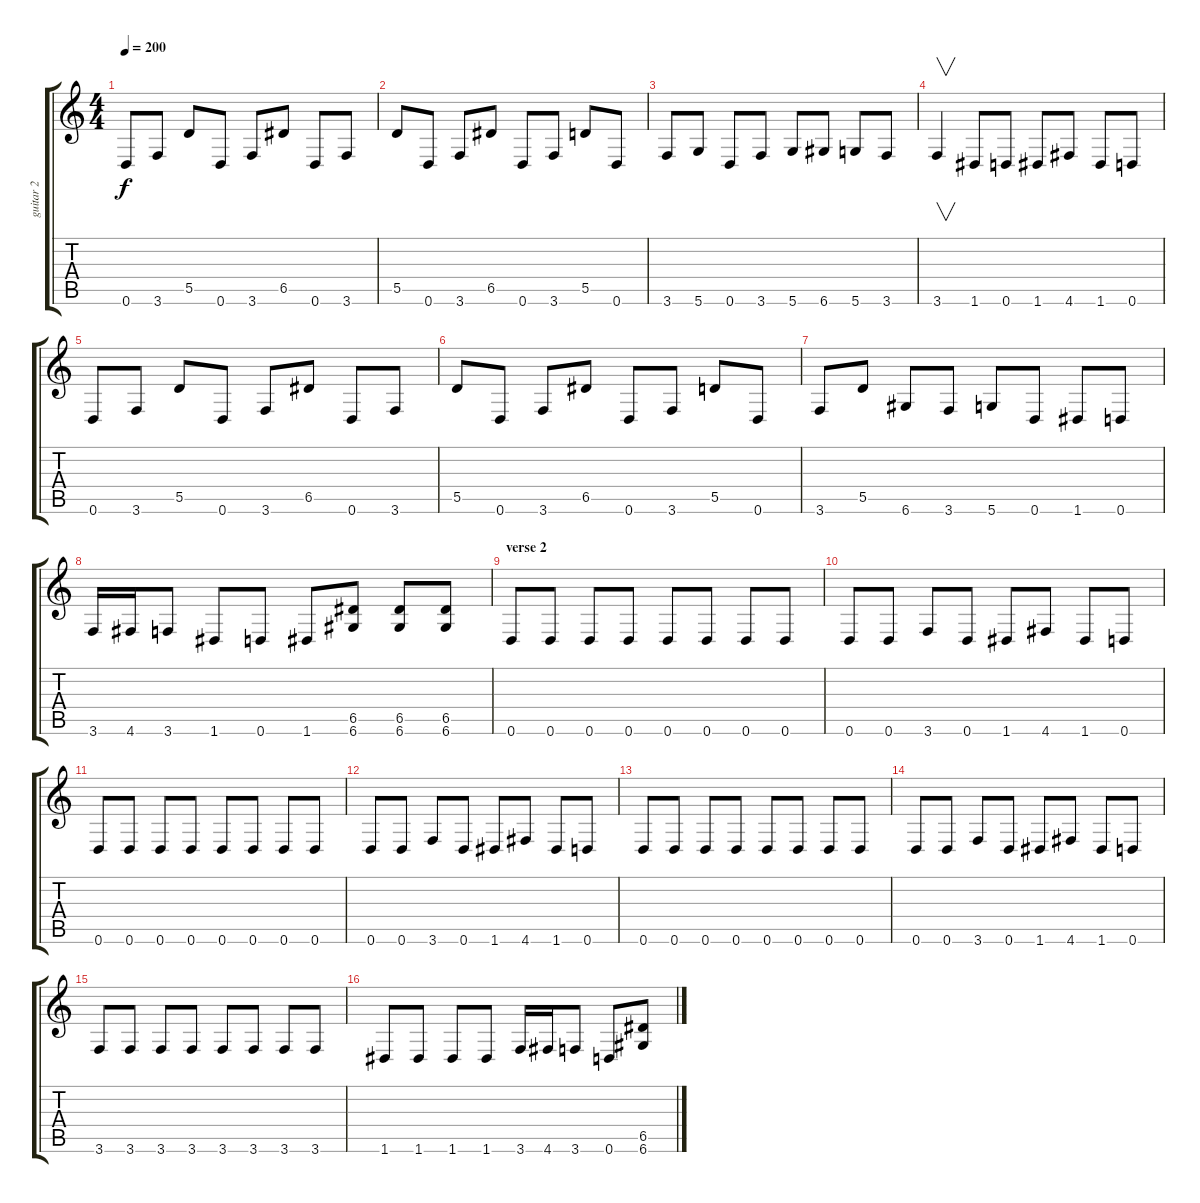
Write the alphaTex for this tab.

\track ("guitar 2" "guitar 2") {instrument distortionguitar}
\staff {score tabs}
\tuning (E4 B3 G3 D3 A2 D2) {hide}
\ts (4 4)
\tempo 200
\clef g2
\ks c
0.6.8{dy f} 3.6.8 5.5.8 0.6.8 3.6.8 6.5.8 0.6.8 3.6.8 |
5.5.8 0.6.8 3.6.8 6.5.8 0.6.8 3.6.8 5.5.8 0.6.8 |
3.6.8 5.6.8 0.6.8 3.6.8 5.6.8 6.6.8 5.6.8 3.6.8 |
3.6.4{v} 1.6.8 0.6.8 1.6.8 4.6.8 1.6.8 0.6.8 |
0.6.8 3.6.8 5.5.8 0.6.8 3.6.8 6.5.8 0.6.8 3.6.8 |
5.5.8 0.6.8 3.6.8 6.5.8 0.6.8 3.6.8 5.5.8 0.6.8 |
3.6.8 5.5.8 6.6.8 3.6.8 5.6.8 0.6.8 1.6.8 0.6.8 |
3.6.16 4.6.16 3.6.8 1.6.8 0.6.8 1.6.8 (6.5 6.6).8 (6.5 6.6).8 (6.5 6.6).8 |
\section ("" "verse 2")
0.6.8 0.6.8 0.6.8 0.6.8 0.6.8 0.6.8 0.6.8 0.6.8 |
0.6.8 0.6.8 3.6.8 0.6.8 1.6.8 4.6.8 1.6.8 0.6.8 |
0.6.8 0.6.8 0.6.8 0.6.8 0.6.8 0.6.8 0.6.8 0.6.8 |
0.6.8 0.6.8 3.6.8 0.6.8 1.6.8 4.6.8 1.6.8 0.6.8 |
0.6.8 0.6.8 0.6.8 0.6.8 0.6.8 0.6.8 0.6.8 0.6.8 |
0.6.8 0.6.8 3.6.8 0.6.8 1.6.8 4.6.8 1.6.8 0.6.8 |
3.6.8 3.6.8 3.6.8 3.6.8 3.6.8 3.6.8 3.6.8 3.6.8 |
1.6.8 1.6.8 1.6.8 1.6.8 3.6.16 4.6.16 3.6.8 0.6.8 (6.5 6.6).8
